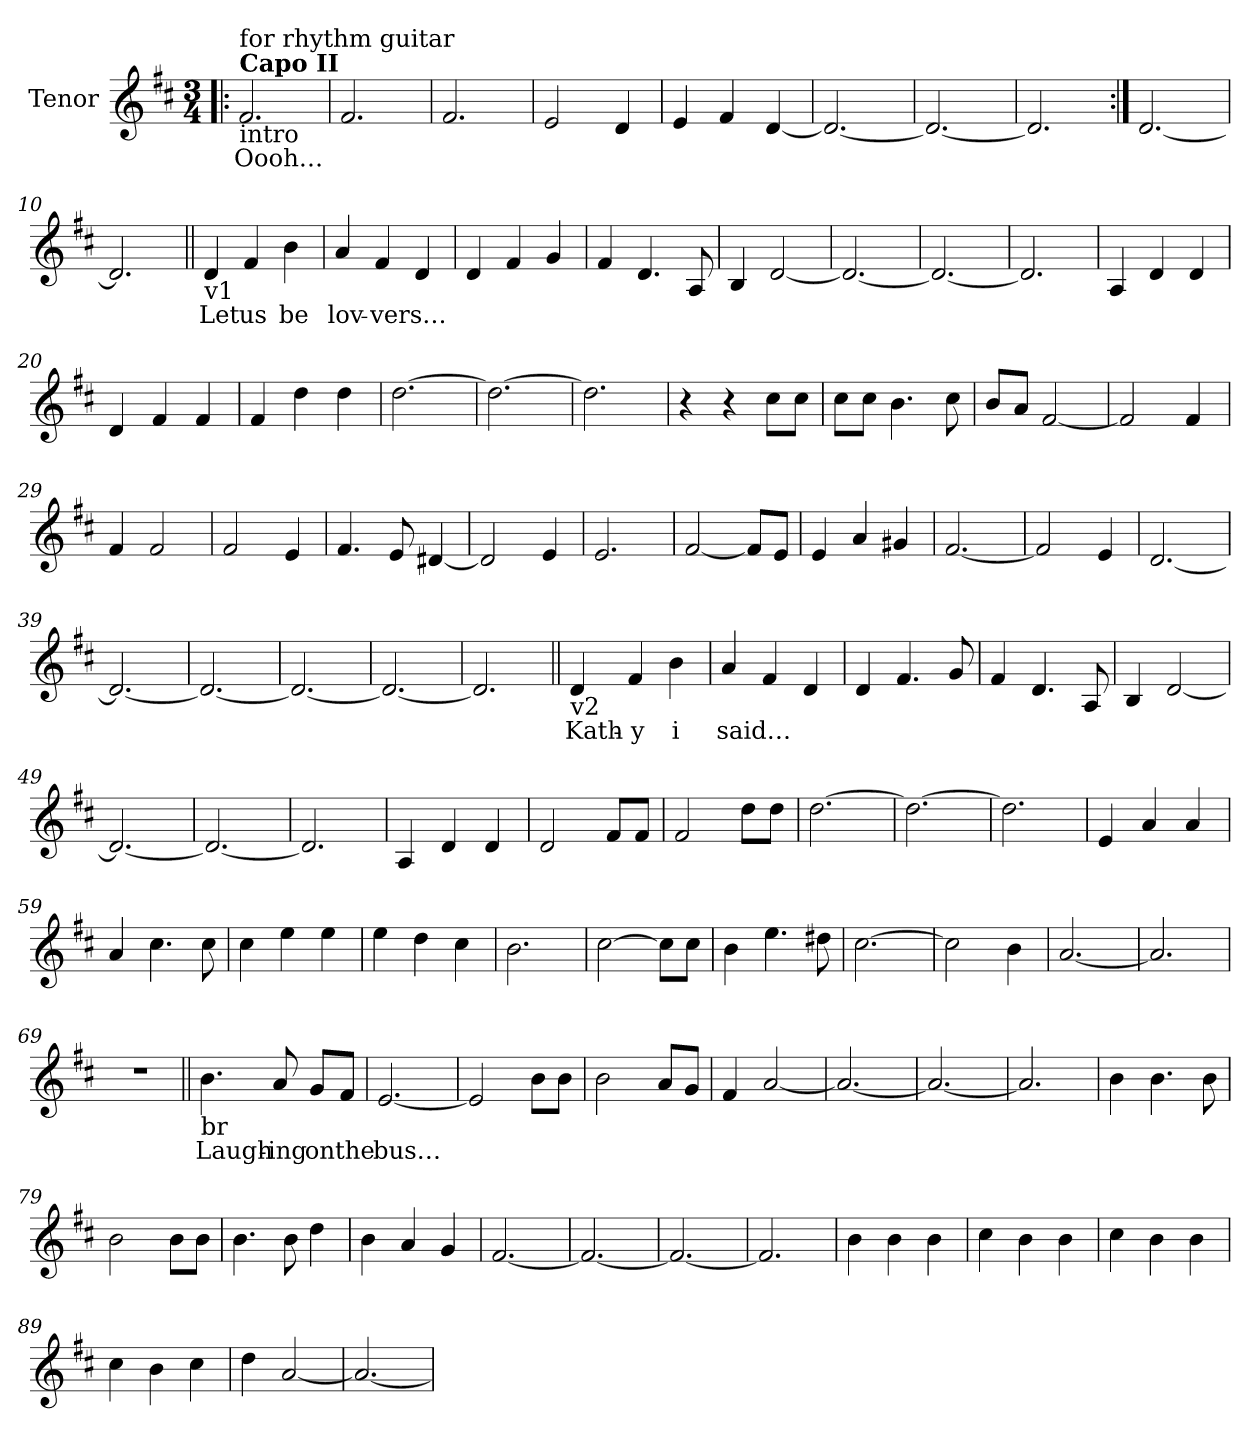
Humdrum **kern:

**kern	**text
*part1	*part1
*staff1	*staff1
*I"Tenor	*
*I'T.	*
!!LO:PB:g=z
*clefG2	*
*ITrd7c12	*
*k[f#c#]	*
*D:	*
*M3/4	*
*MM140	*
=1!|:	=1!|:
!LO:TX:b:t=intro	!
!LO:TX:a:B:t=Capo II	!
!LO:TX:t=for rhythm guitar	!
!	!LO:LY:b:color=#0055FF
2.F#i/	Oooh…
=2	=2
2.F#i/	.
=3	=3
2.F#i/	.
=4	=4
2Ei/	.
4Di/	.
=5	=5
4Ei/	.
4F#i/	.
[<4Di/	.
!!LO:LB:g=z
=6	=6
2.Di/_<	.
=7	=7
2.Di/_<	.
=8	=8
2.Di/]	.
=9:|!	=9:|!
[<2.Di/	.
=10	=10
2.Di/]	.
!!LO:LB:g=z
=11||	=11||
!LO:TX:b:t=v1	!
!	!LO:LY:b:color=#0055FF
4Di/	Let
!	!LO:LY:b:color=#0055FF
4F#i/	us
!	!LO:LY:b:color=#0055FF
4Bi\	be
=12	=12
!	!LO:LY:b:color=#0055FF
4Ai/	lov-
!	!LO:LY:b:color=#0055FF
4F#i/	-vers…
4Di/	.
=13	=13
4Di/	.
4F#i/	.
4Gi/	.
=14	=14
4F#i/	.
4.Di/	.
8AAi/	.
=15	=15
4BBi/	.
[<2Di/	.
=16	=16
2.Di/_<	.
=17	=17
2.Di/_<	.
!!LO:LB:g=z
=18	=18
2.Di/]	.
=19	=19
4AAi/	.
4Di/	.
4Di/	.
=20	=20
4Di/	.
4F#i/	.
4F#i/	.
=21	=21
4F#i/	.
4di\	.
4di\	.
=22	=22
[>2.di\	.
=23	=23
2.di\_>	.
=24	=24
2.di\]	.
!!LO:LB:g=z
=25	=25
4r	.
4r	.
8c#i\L	.
8c#i\J	.
=26	=26
8c#i\L	.
8c#i\J	.
4.Bi\	.
8c#i\	.
=27	=27
8Bi/L	.
8Ai/J	.
[<2F#i/	.
=28	=28
2F#i/]	.
4F#i/	.
=29	=29
4F#i/	.
2F#i/	.
=30	=30
2F#i/	.
4Ei/	.
=31	=31
4.F#i/	.
8Ei/	.
[<4D#Xi/	.
!!LO:LB:g=z
=32	=32
2D#i/]	.
4Ei/	.
=33	=33
2.Ei/	.
=34	=34
[<2F#i/	.
8F#i/L]	.
8Ei/J	.
=35	=35
4Ei/	.
4Ai/	.
4G#Xi/	.
=36	=36
[<2.F#i/	.
=37	=37
2F#i/]	.
4Ei/	.
!!LO:LB:g=z
=38	=38
[<2.Di/	.
=39	=39
2.Di/_<	.
=40	=40
2.Di/_<	.
=41	=41
2.Di/_<	.
=42	=42
2.Di/_<	.
=43	=43
2.Di/]	.
!!LO:LB:g=z
=44||	=44||
!LO:TX:b:t=v2	!
!	!LO:LY:b:color=#0055FF
4Di/	Kath-
!	!LO:LY:b:color=#0055FF
4F#i/	-y
!	!LO:LY:b:color=#0055FF
4Bi\	i
=45	=45
!	!LO:LY:b:color=#0055FF
4Ai/	said…
4F#i/	.
4Di/	.
=46	=46
4Di/	.
4.F#i/	.
8Gi/	.
=47	=47
4F#i/	.
4.Di/	.
8AAi/	.
=48	=48
4BBi/	.
[<2Di/	.
=49	=49
2.Di/_<	.
=50	=50
2.Di/_<	.
!!LO:LB:g=z
=51	=51
2.Di/]	.
=52	=52
4AAi/	.
4Di/	.
4Di/	.
=53	=53
2Di/	.
8F#i/L	.
8F#i/J	.
=54	=54
2F#i/	.
8di\L	.
8di\J	.
=55	=55
[>2.di\	.
=56	=56
2.di\_>	.
=57	=57
2.di\]	.
!!LO:LB:g=z
=58	=58
4Ei/	.
4Ai/	.
4Ai/	.
=59	=59
4Ai/	.
4.c#i\	.
8c#i\	.
=60	=60
4c#i\	.
4ei\	.
4ei\	.
=61	=61
4ei\	.
4di\	.
4c#i\	.
=62	=62
2.Bi\	.
=63	=63
[>2c#i\	.
8c#i\L]	.
8c#i\J	.
!!LO:LB:g=z
=64	=64
4Bi\	.
4.ei\	.
8d#Xi\	.
=65	=65
[>2.c#i\	.
=66	=66
2c#i\]	.
4Bi\	.
=67	=67
[<2.Ai/	.
=68	=68
2.Ai/]	.
=69	=69
!LO:N:vis=1	!
2.r	.
!!LO:LB:g=z
=70||	=70||
!LO:TX:b:t=br	!
!	!LO:LY:b:color=#0055FF
4.Bi\	Laugh-
!	!LO:LY:b:color=#0055FF
8Ai/	-ing
!	!LO:LY:b:color=#0055FF
8Gi/L	on
!	!LO:LY:b:color=#0055FF
8F#i/J	the
=71	=71
!	!LO:LY:b:color=#0055FF
[<2.Ei/	bus…
=72	=72
2Ei/]	.
8Bi\L	.
8Bi\J	.
=73	=73
2Bi\	.
8Ai/L	.
8Gi/J	.
=74	=74
4F#i/	.
[<2Ai/	.
=75	=75
2.Ai/_<	.
=76	=76
2.Ai/_<	.
!!LO:PB:g=z
=77	=77
2.Ai/]	.
=78	=78
4Bi\	.
4.Bi\	.
8Bi\	.
=79	=79
2Bi\	.
8Bi\L	.
8Bi\J	.
=80	=80
4.Bi\	.
8Bi\	.
4di\	.
=81	=81
4Bi\	.
4Ai/	.
4Gi/	.
=82	=82
[<2.F#i/	.
=83	=83
2.F#i/_<	.
!!LO:LB:g=z
=84	=84
2.F#i/_<	.
=85	=85
2.F#i/]	.
=86	=86
4Bi\	.
4Bi\	.
4Bi\	.
=87	=87
4c#i\	.
4Bi\	.
4Bi\	.
=88	=88
4c#i\	.
4Bi\	.
4Bi\	.
=89	=89
4c#i\	.
4Bi\	.
4c#i\	.
=90	=90
4di\	.
[<2Ai/	.
!!LO:LB:g=z
=91	=91
2.Ai/_<	.
=	=
*-	*-
